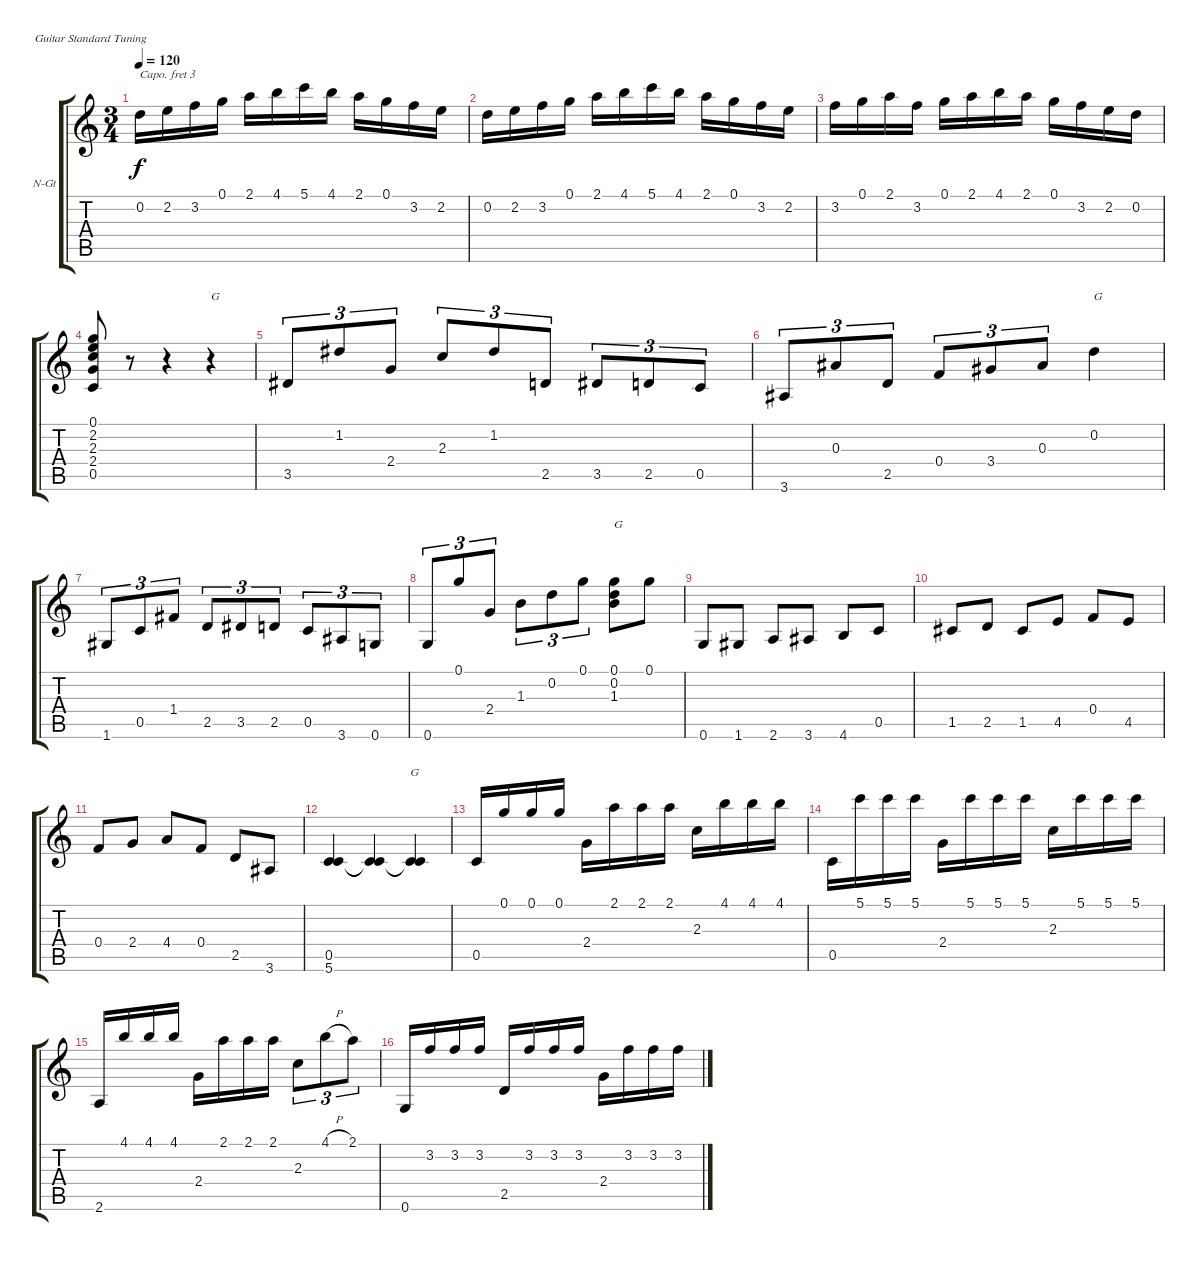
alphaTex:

\bracketExtendMode groupsimilarinstruments
\firstSystemTrackNameOrientation horizontal
\otherSystemsTrackNameOrientation horizontal
\track ("Alegrias" "N-Gt") {instrument acousticguitarnylon}
\staff {score tabs}
\capo 3
\tuning (E4 B3 G3 D3 A2 E2)
\ts (3 4)
\tempo 120
\clef g2
\ks c
0.2.16{dy f} 2.2.16 3.2.16 0.1.16 2.1.16 4.1.16 5.1.16 4.1.16 2.1.16 0.1.16 3.2.16 2.2.16 |
0.2.16 2.2.16 3.2.16 0.1.16 2.1.16 4.1.16 5.1.16 4.1.16 2.1.16 0.1.16 3.2.16 2.2.16 |
3.2.16 0.1.16 2.1.16 3.2.16 0.1.16 2.1.16 4.1.16 2.1.16 0.1.16 3.2.16 2.2.16 0.2.16 |
(0.1 2.2 2.3 2.4 0.5).8 r.8 r.4 r.4{txt "G"} |
3.5.8{tu (3 2)} 1.2.8{tu (3 2)} 2.4.8{tu (3 2)} 2.3.8{tu (3 2)} 1.2.8{tu (3 2)} 2.5.8{tu (3 2)} 3.5.8{tu (3 2)} 2.5.8{tu (3 2)} 0.5.8{tu (3 2)} |
3.6.8{tu (3 2)} 0.3.8{tu (3 2)} 2.5.8{tu (3 2)} 0.4.8{tu (3 2)} 3.4.8{tu (3 2)} 0.3.8{tu (3 2)} 0.2.4{txt "G"} |
1.6.8{tu (3 2)} 0.5.8{tu (3 2)} 1.4.8{tu (3 2)} 2.5.8{tu (3 2)} 3.5.8{tu (3 2)} 2.5.8{tu (3 2)} 0.5.8{tu (3 2)} 3.6.8{tu (3 2)} 0.6.8{tu (3 2)} |
0.6.8{tu (3 2)} 0.1.8{tu (3 2)} 2.4.8{tu (3 2)} 1.3.8{tu (3 2)} 0.2.8{tu (3 2)} 0.1.8{tu (3 2)} (0.1 0.2 1.3).8{txt "G"} 0.1.8 |
0.6.8 1.6.8 2.6.8 3.6.8 4.6.8 0.5.8 |
1.5.8 2.5.8 1.5.8 4.5.8 0.4.8 4.5.8 |
0.4.8 2.4.8 4.4.8 0.4.8 2.5.8 3.6.8 |
(0.5 5.6).4 (0.5{t} 5.6{t}).4 (0.5{t} 5.6{t}).4{txt "G"} |
0.5.16 0.1.16 0.1.16 0.1.16 2.4.16 2.1.16 2.1.16 2.1.16 2.3.16 4.1.16 4.1.16 4.1.16 |
0.5.16 5.1.16 5.1.16 5.1.16 2.4.16 5.1.16 5.1.16 5.1.16 2.3.16 5.1.16 5.1.16 5.1.16 |
2.6.16 4.1.16 4.1.16 4.1.16 2.4.16 2.1.16 2.1.16 2.1.16 2.3.8{tu (3 2)} 4.1{h}.8{tu (3 2)} 2.1.8{tu (3 2)} |
0.6.16 3.2.16 3.2.16 3.2.16 2.5.16 3.2.16 3.2.16 3.2.16 2.4.16 3.2.16 3.2.16 3.2.16
